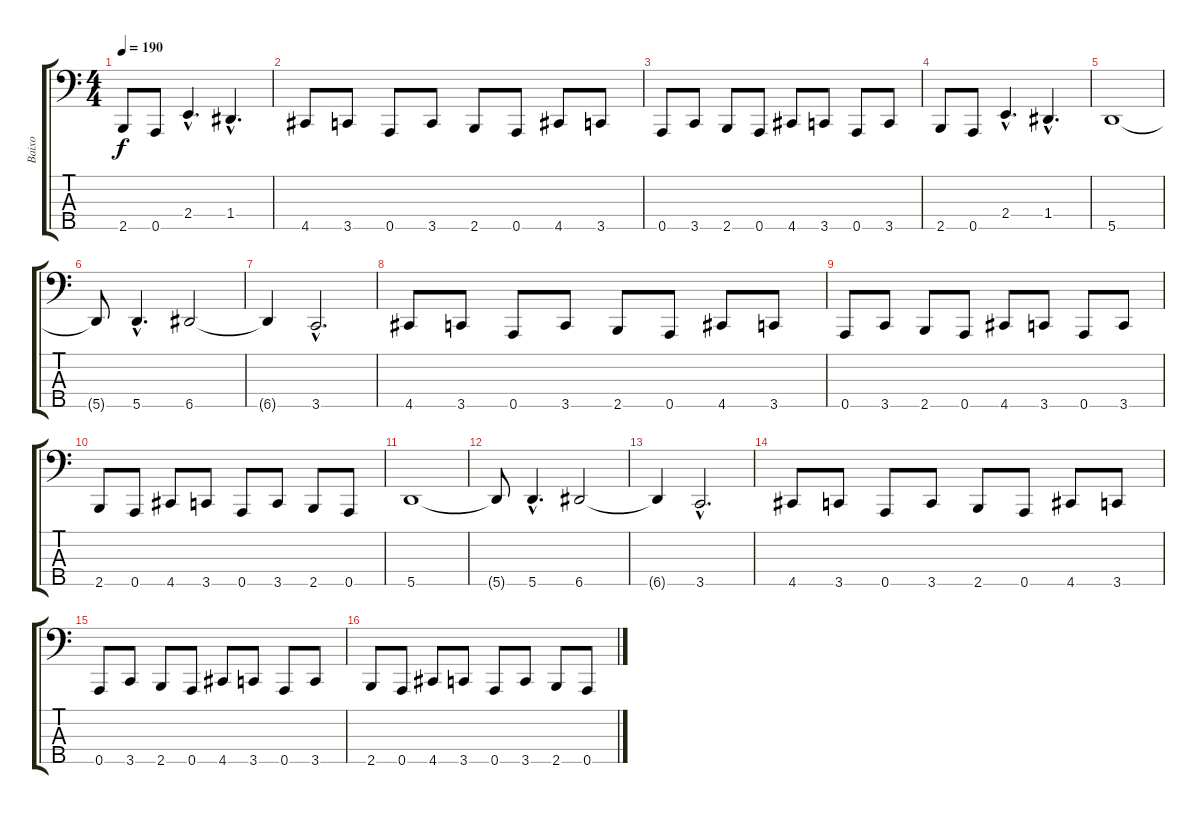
\track ("Baixo" "Baixo") {instrument electricbassfinger}
\staff {score tabs}
\tuning (F2 C2 G1 D1 A0) {hide}
\ts (4 4)
\tempo 190
\clef f4
\ks c
2.5.8{dy f} 0.5.8 2.4{hac}.4{d} 1.4{hac}.4{d} |
4.5.8 3.5.8 0.5.8 3.5.8 2.5.8 0.5.8 4.5.8 3.5.8 |
0.5.8 3.5.8 2.5.8 0.5.8 4.5.8 3.5.8 0.5.8 3.5.8 |
2.5.8 0.5.8 2.4{hac}.4{d} 1.4{hac}.4{d} |
5.5.1 |
5.5{t}.8 5.5{hac}.4{d} 6.5.2 |
6.5{t}.4 3.5{hac}.2{d} |
4.5.8 3.5.8 0.5.8 3.5.8 2.5.8 0.5.8 4.5.8 3.5.8 |
0.5.8 3.5.8 2.5.8 0.5.8 4.5.8 3.5.8 0.5.8 3.5.8 |
2.5.8 0.5.8 4.5.8 3.5.8 0.5.8 3.5.8 2.5.8 0.5.8 |
5.5.1 |
5.5{t}.8 5.5{hac}.4{d} 6.5.2 |
6.5{t}.4 3.5{hac}.2{d} |
4.5.8 3.5.8 0.5.8 3.5.8 2.5.8 0.5.8 4.5.8 3.5.8 |
0.5.8 3.5.8 2.5.8 0.5.8 4.5.8 3.5.8 0.5.8 3.5.8 |
2.5.8 0.5.8 4.5.8 3.5.8 0.5.8 3.5.8 2.5.8 0.5.8
